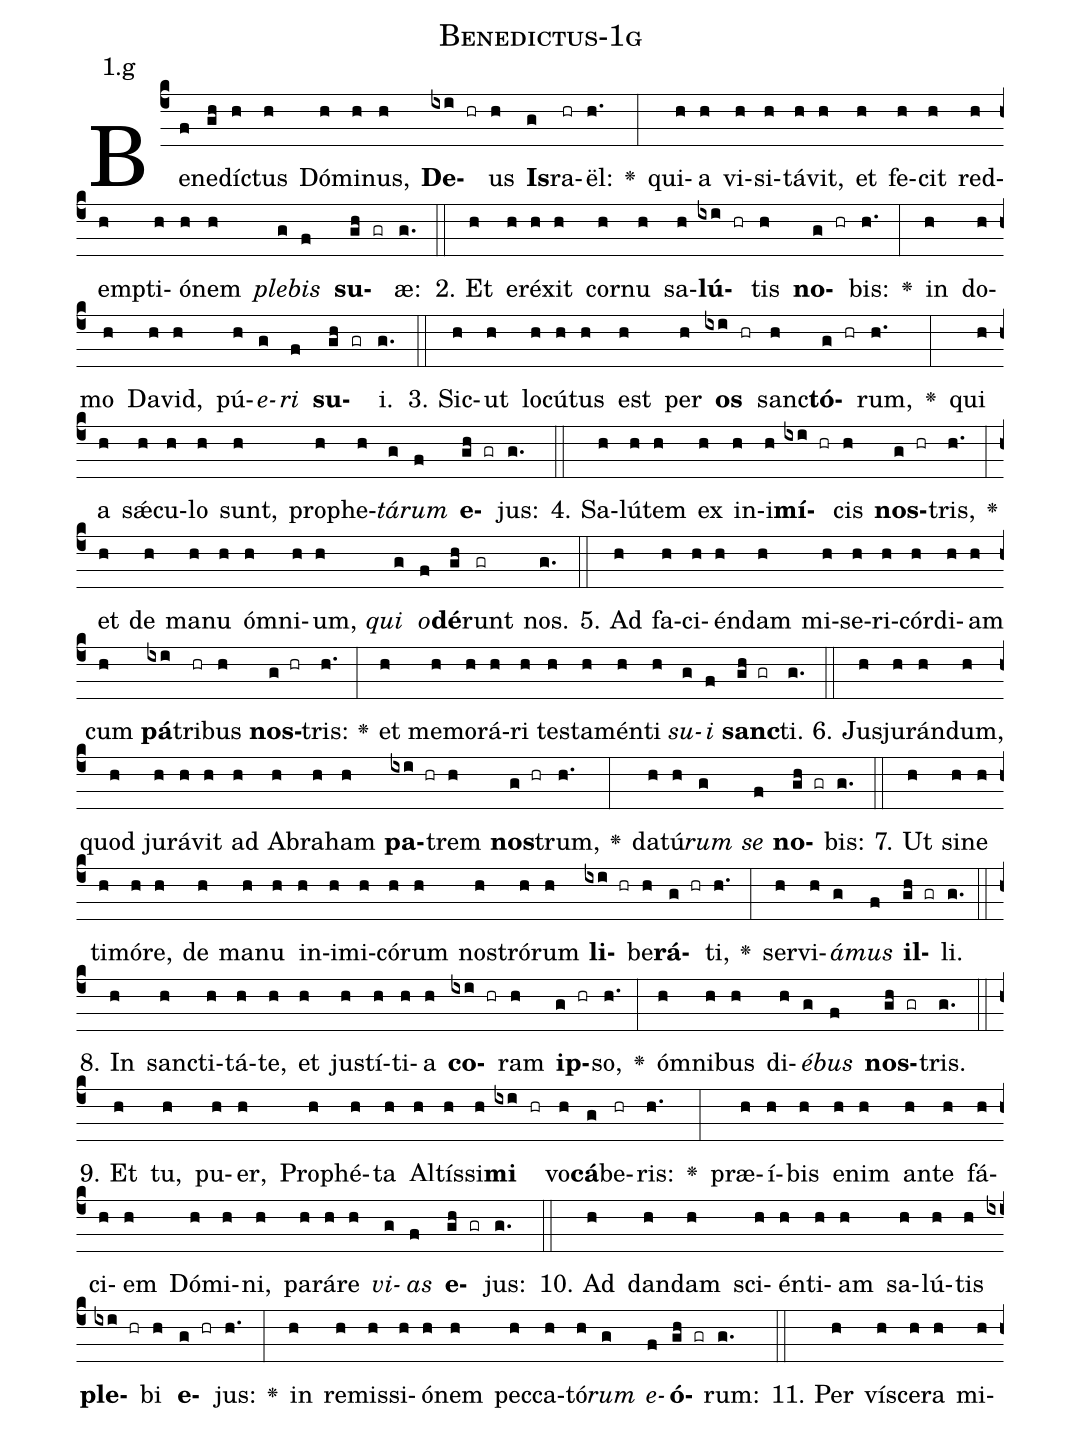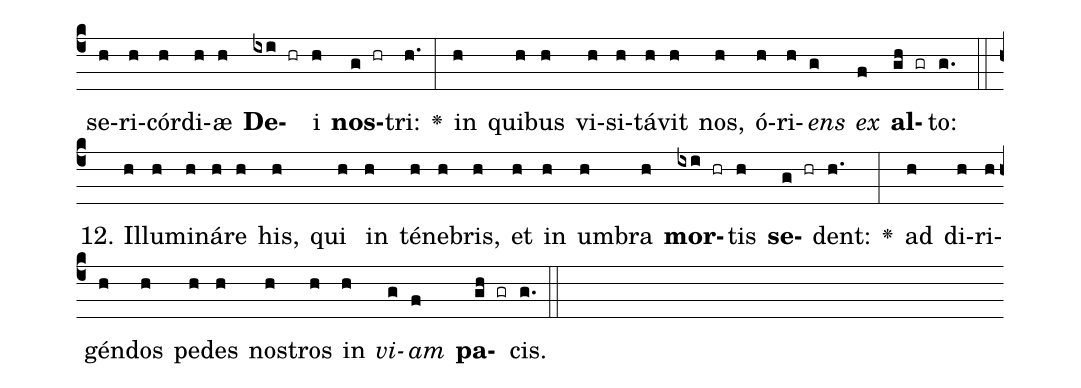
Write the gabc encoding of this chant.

name: Benedictus-1g;
annotation: 1.g;
%%
(c4)Be(f)ne(gh)díc(h)tus(h) Dó(h)mi(h)nus,(h) <b>De</b>(ixi hr)us(h) <b>Is</b>(g)ra(hr)ël:(h.) <v>\greheightstar</v>(:) qui(h)a(h) vi(h)si(h)tá(h)vit,(h) et(h) fe(h)cit(h) red(h)emp(h)ti(h)ó(h)nem(h) <i>ple</i>(g)<i>bis</i>(f) <b>su</b>(gh gr)æ:(g.) (::)
2. Et(h) e(h)ré(h)xit(h) cor(h)nu(h) sa(h)<b>lú</b>(ixi hr)tis(h) <b>no</b>(g hr)bis:(h.) <v>\greheightstar</v>(:) in(h) do(h)mo(h) Da(h)vid,(h) pú(h)<i>e</i>(g)<i>ri</i>(f) <b>su</b>(gh gr)i.(g.) (::)
3. Sic(h)ut(h) lo(h)cú(h)tus(h) est(h) per(h) <b>os</b>(ixi hr) sanc(h)<b>tó</b>(g hr)rum,(h.) <v>\greheightstar</v>(:) qui(h) a(h) sǽ(h)cu(h)lo(h) sunt,(h) pro(h)phe(h)<i>tá</i>(g)<i>rum</i>(f) <b>e</b>(gh gr)jus:(g.) (::)
4. Sa(h)lú(h)tem(h) ex(h) in(h)i(h)<b>mí</b>(ixi hr)cis(h) <b>nos</b>(g hr)tris,(h.) <v>\greheightstar</v>(:) et(h) de(h) ma(h)nu(h) óm(h)ni(h)um,(h) <i>qui</i>(g) <i>o</i>(f)<b>dé</b>(gh)runt(gr) nos.(g.) (::)
5. Ad(h) fa(h)ci(h)én(h)dam(h) mi(h)se(h)ri(h)cór(h)di(h)am(h) cum(h) <b>pá</b>(ixi)tri(hr)bus(h) <b>nos</b>(g hr)tris:(h.) <v>\greheightstar</v>(:) et(h) me(h)mo(h)rá(h)ri(h) tes(h)ta(h)mén(h)ti(h) <i>su</i>(g)<i>i</i>(f) <b>sanc</b>(gh gr)ti.(g.) (::)
6. Ju(h)sju(h)rán(h)dum,(h) quod(h) ju(h)rá(h)vit(h) ad(h) A(h)bra(h)ham(h) <b>pa</b>(ixi hr)trem(h) <b>nos</b>(g hr)trum,(h.) <v>\greheightstar</v>(:) da(h)tú(h)<i>rum</i>(g) <i>se</i>(f) <b>no</b>(gh gr)bis:(g.) (::)
7. Ut(h) si(h)ne(h) ti(h)mó(h)re,(h) de(h) ma(h)nu(h) in(h)i(h)mi(h)có(h)rum(h) nos(h)tró(h)rum(h) <b>li</b>(ixi hr)be(h)<b>rá</b>(g hr)ti,(h.) <v>\greheightstar</v>(:) ser(h)vi(h)<i>á</i>(g)<i>mus</i>(f) <b>il</b>(gh gr)li.(g.) (::)
8. In(h) sanc(h)ti(h)tá(h)te,(h) et(h) jus(h)tí(h)ti(h)a(h) <b>co</b>(ixi hr)ram(h) <b>ip</b>(g hr)so,(h.) <v>\greheightstar</v>(:) óm(h)ni(h)bus(h) di(h)<i>é</i>(g)<i>bus</i>(f) <b>nos</b>(gh gr)tris.(g.) (::)
9. Et(h) tu,(h) pu(h)er,(h) Pro(h)phé(h)ta(h) Al(h)tís(h)si(h)<b>mi</b>(ixi hr) vo(h)<b>cá</b>(g)be(hr)ris:(h.) <v>\greheightstar</v>(:) præ(h)í(h)bis(h) e(h)nim(h) an(h)te(h) fá(h)ci(h)em(h) Dó(h)mi(h)ni,(h) pa(h)rá(h)re(h) <i>vi</i>(g)<i>as</i>(f) <b>e</b>(gh gr)jus:(g.) (::)
10. Ad(h) dan(h)dam(h) sci(h)én(h)ti(h)am(h) sa(h)lú(h)tis(h) <b>ple</b>(ixi hr)bi(h) <b>e</b>(g hr)jus:(h.) <v>\greheightstar</v>(:) in(h) re(h)mis(h)si(h)ó(h)nem(h) pec(h)ca(h)tó(h)<i>rum</i>(g) <i>e</i>(f)<b>ó</b>(gh gr)rum:(g.) (::)
11. Per(h) ví(h)sce(h)ra(h) mi(h)se(h)ri(h)cór(h)di(h)æ(h) <b>De</b>(ixi hr)i(h) <b>nos</b>(g hr)tri:(h.) <v>\greheightstar</v>(:) in(h) qui(h)bus(h) vi(h)si(h)tá(h)vit(h) nos,(h) ó(h)ri(h)<i>ens</i>(g) <i>ex</i>(f) <b>al</b>(gh gr)to:(g.) (::)
12. Il(h)lu(h)mi(h)ná(h)re(h) his,(h) qui(h) in(h) té(h)ne(h)bris,(h) et(h) in(h) um(h)bra(h) <b>mor</b>(ixi hr)tis(h) <b>se</b>(g hr)dent:(h.) <v>\greheightstar</v>(:) ad(h) di(h)ri(h)gén(h)dos(h) pe(h)des(h) nos(h)tros(h) in(h) <i>vi</i>(g)<i>am</i>(f) <b>pa</b>(gh gr)cis.(g.) (::)
